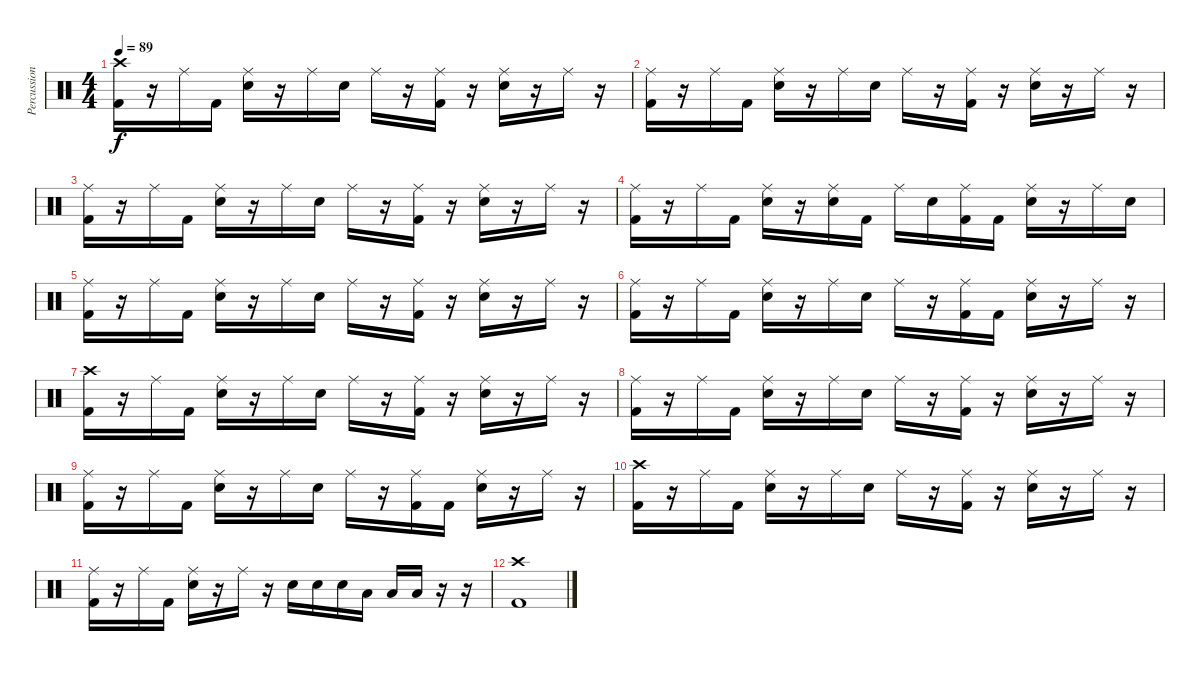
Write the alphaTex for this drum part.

\track ("Percussion" "Percussion") {instrument percussion}
\staff {score}
\articulation defaults
\ts (4 4)
\tempo 89
\clef neutral
\ks c
("Crash high (hit)" "Kick (hit) 2").16{dy f} r.16 "Ride (middle)".16 "Kick (hit) 2".16 ("Ride (middle)" "Electric Snare (hit)").16 r.16 "Ride (middle)".16 "Electric Snare (hit)".16 "Ride (middle)".16 r.16 ("Ride (middle)" "Kick (hit) 2").16 r.16 ("Ride (middle)" "Electric Snare (hit)").16 r.16 "Ride (middle)".16 r.16 |
("Ride (middle)" "Kick (hit) 2").16 r.16 "Ride (middle)".16 "Kick (hit) 2".16 ("Ride (middle)" "Electric Snare (hit)").16 r.16 "Ride (middle)".16 "Electric Snare (hit)".16 "Ride (middle)".16 r.16 ("Ride (middle)" "Kick (hit) 2").16 r.16 ("Ride (middle)" "Electric Snare (hit)").16 r.16 "Ride (middle)".16 r.16 |
("Ride (middle)" "Kick (hit) 2").16 r.16 "Ride (middle)".16 "Kick (hit) 2".16 ("Ride (middle)" "Electric Snare (hit)").16 r.16 "Ride (middle)".16 "Electric Snare (hit)".16 "Ride (middle)".16 r.16 ("Ride (middle)" "Kick (hit) 2").16 r.16 ("Ride (middle)" "Electric Snare (hit)").16 r.16 "Ride (middle)".16 r.16 |
("Ride (middle)" "Kick (hit) 2").16 r.16 "Ride (middle)".16 "Kick (hit) 2".16 ("Ride (middle)" "Electric Snare (hit)").16 r.16 ("Ride (middle)" "Electric Snare (hit)").16 "Kick (hit) 2".16 "Ride (middle)".16 "Electric Snare (hit)".16 ("Ride (middle)" "Kick (hit) 2").16 "Kick (hit) 2".16 ("Ride (middle)" "Electric Snare (hit)").16 r.16 "Ride (middle)".16 "Electric Snare (hit)".16 |
("Ride (middle)" "Kick (hit) 2").16 r.16 "Ride (middle)".16 "Kick (hit) 2".16 ("Ride (middle)" "Electric Snare (hit)").16 r.16 "Ride (middle)".16 "Electric Snare (hit)".16 "Ride (middle)".16 r.16 ("Ride (middle)" "Kick (hit) 2").16 r.16 ("Ride (middle)" "Electric Snare (hit)").16 r.16 "Ride (middle)".16 r.16 |
("Ride (middle)" "Kick (hit) 2").16 r.16 "Ride (middle)".16 "Kick (hit) 2".16 ("Ride (middle)" "Electric Snare (hit)").16 r.16 "Ride (middle)".16 "Electric Snare (hit)".16 "Ride (middle)".16 r.16 ("Ride (middle)" "Kick (hit) 2").16 "Kick (hit) 2".16 ("Ride (middle)" "Electric Snare (hit)").16 r.16 "Ride (middle)".16 r.16 |
("Crash high (hit)" "Kick (hit) 2").16 r.16 "Ride (middle)".16 "Kick (hit) 2".16 ("Ride (middle)" "Electric Snare (hit)").16 r.16 "Ride (middle)".16 "Electric Snare (hit)".16 "Ride (middle)".16 r.16 ("Ride (middle)" "Kick (hit) 2").16 r.16 ("Ride (middle)" "Electric Snare (hit)").16 r.16 "Ride (middle)".16 r.16 |
("Ride (middle)" "Kick (hit) 2").16 r.16 "Ride (middle)".16 "Kick (hit) 2".16 ("Ride (middle)" "Electric Snare (hit)").16 r.16 "Ride (middle)".16 "Electric Snare (hit)".16 "Ride (middle)".16 r.16 ("Ride (middle)" "Kick (hit) 2").16 r.16 ("Ride (middle)" "Electric Snare (hit)").16 r.16 "Ride (middle)".16 r.16 |
("Ride (middle)" "Kick (hit) 2").16 r.16 "Ride (middle)".16 "Kick (hit) 2".16 ("Ride (middle)" "Electric Snare (hit)").16 r.16 "Ride (middle)".16 "Electric Snare (hit)".16 "Ride (middle)".16 r.16 ("Ride (middle)" "Kick (hit) 2").16 "Kick (hit) 2".16 ("Ride (middle)" "Electric Snare (hit)").16 r.16 "Ride (middle)".16 r.16 |
("Crash high (hit)" "Kick (hit) 2").16 r.16 "Ride (middle)".16 "Kick (hit) 2".16 ("Ride (middle)" "Electric Snare (hit)").16 r.16 "Ride (middle)".16 "Electric Snare (hit)".16 "Ride (middle)".16 r.16 ("Ride (middle)" "Kick (hit) 2").16 r.16 ("Ride (middle)" "Electric Snare (hit)").16 r.16 "Ride (middle)".16 r.16 |
("Ride (middle)" "Kick (hit) 2").16 r.16 "Ride (middle)".16 "Kick (hit) 2".16 ("Ride (middle)" "Electric Snare (hit)").16 r.16 "Ride (middle)".16 r.16 "Electric Snare (hit)".16 "Electric Snare (hit)".16 "Electric Snare (hit)".16 "Low Tom (hit)".16 "Low Tom (hit)".16 "Low Tom (hit)".16 r.16 r.16 |
("Crash high (hit)" "Kick (hit) 2").1
